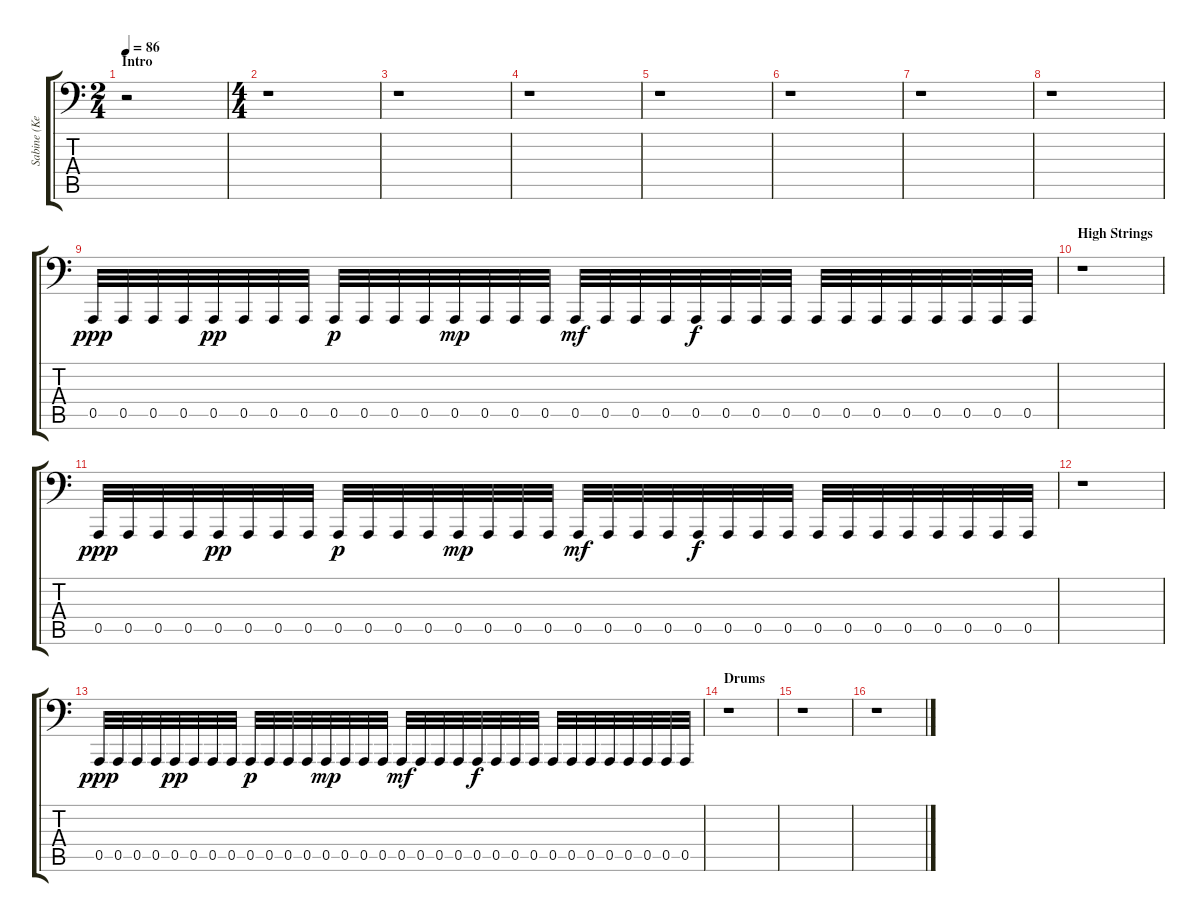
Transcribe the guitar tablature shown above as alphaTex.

\track ("Sabine (KeybPerc)" "Sabine (Ke") {instrument timpani}
\staff {score tabs}
\tuning (E3 B2 G2 D2 A1 E1) {hide}
\ts (2 4)
\section ("" "Intro")
\tempo 86
\clef f4
\ks c
r.2{dy ppp volume 15 balance 8 instrument timpani} |
\ts (4 4)
r.1 |
r.1 |
r.1 |
r.1 |
r.1 |
r.1 |
r.1 |
0.5.32 0.5.32 0.5.32 0.5.32 0.5.32{dy pp} 0.5.32 0.5.32 0.5.32 0.5.32{dy p} 0.5.32 0.5.32 0.5.32 0.5.32{dy mp} 0.5.32 0.5.32 0.5.32 0.5.32{dy mf} 0.5.32 0.5.32 0.5.32 0.5.32{dy f} 0.5.32 0.5.32 0.5.32 0.5.32 0.5.32 0.5.32 0.5.32 0.5.32 0.5.32 0.5.32 0.5.32 |
\section ("" "High Strings")
r.1 |
0.5.32{dy ppp} 0.5.32 0.5.32 0.5.32 0.5.32{dy pp} 0.5.32 0.5.32 0.5.32 0.5.32{dy p} 0.5.32 0.5.32 0.5.32 0.5.32{dy mp} 0.5.32 0.5.32 0.5.32 0.5.32{dy mf} 0.5.32 0.5.32 0.5.32 0.5.32{dy f} 0.5.32 0.5.32 0.5.32 0.5.32 0.5.32 0.5.32 0.5.32 0.5.32 0.5.32 0.5.32 0.5.32 |
r.1 |
0.5.32{dy ppp} 0.5.32 0.5.32 0.5.32 0.5.32{dy pp} 0.5.32 0.5.32 0.5.32 0.5.32{dy p} 0.5.32 0.5.32 0.5.32 0.5.32{dy mp} 0.5.32 0.5.32 0.5.32 0.5.32{dy mf} 0.5.32 0.5.32 0.5.32 0.5.32{dy f} 0.5.32 0.5.32 0.5.32 0.5.32 0.5.32 0.5.32 0.5.32 0.5.32 0.5.32 0.5.32 0.5.32 |
\section ("" "Drums")
r.1 |
r.1 |
r.1
